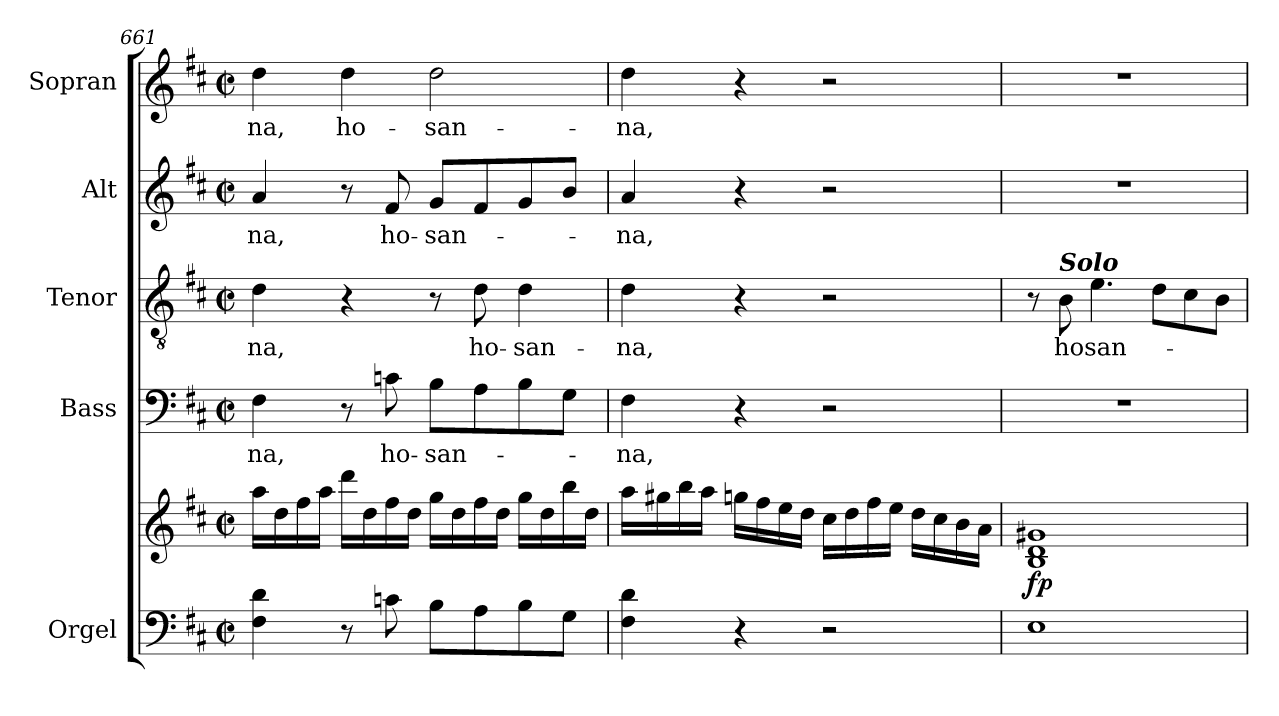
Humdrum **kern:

**kern	**kern	**dynam	**kern	**text	**kern	**text	**kern	**text	**kern	**text
*part5	*part5	*part5	*part4	*part4	*part3	*part3	*part2	*part2	*part1	*part1
*staff6	*staff5	*staff5/6	*staff4	*staff4	*staff3	*staff3	*staff2	*staff2	*staff1	*staff1
*I"Orgel	*	*	*I"Bass	*	*I"Tenor	*	*I"Alt	*	*I"Sopran	*
*I'Org.	*	*	*I'B.	*	*I'T.	*	*I'A.	*	*I'S.	*
*clefF4	*clefG2	*	*clefF4	*	*clefGv2	*	*clefG2	*	*clefG2	*
*k[f#c#]	*k[f#c#]	*	*k[f#c#]	*	*k[f#c#]	*	*k[f#c#]	*	*k[f#c#]	*
*D:	*D:	*	*D:	*	*D:	*	*D:	*	*D:	*
*M2/2	*M2/2	*	*M2/2	*	*M2/2	*	*M2/2	*	*M2/2	*
*met(c|)	*met(c|)	*	*met(c|)	*	*met(c|)	*	*met(c|)	*	*met(c|)	*
=661	=661	=661	=661	=661	=661	=661	=661	=661	=661	=661
!	!	!	!	!LO:LY:b	!	!LO:LY:b	!	!LO:LY:b	!	!LO:LY:b
4F#\ 4d\	16aa\LL	.	4F#\	-na,	4d\	-na,	4a/	-na,	4dd\	-na,
.	16dd\	.	.	.	.	.	.	.	.	.
.	16ff#\	.	.	.	.	.	.	.	.	.
.	16aa\JJ	.	.	.	.	.	.	.	.	.
!	!	!	!	!	!	!	!	!	!	!LO:LY:b
8r	16ddd\LL	.	8r	.	4r	.	8r	.	4dd\	ho-
.	16dd\	.	.	.	.	.	.	.	.	.
!	!	!	!	!LO:LY:b	!	!	!	!LO:LY:b	!	!
8cn\	16ff#\	.	8cn\	ho-	.	.	8f#/	ho-	.	.
.	16dd\JJ	.	.	.	.	.	.	.	.	.
!	!	!	!	!LO:LY:b	!	!	!	!LO:LY:b	!	!LO:LY:b
8B\L	16gg\LL	.	8B\L	-san-	8r	.	8g/L	-san-	2dd\	-san-
.	16dd\	.	.	.	.	.	.	.	.	.
!	!	!	!	!	!	!LO:LY:b	!	!	!	!
8A\	16ff#\	.	8A\	.	8d\	ho-	8f#/	.	.	.
.	16dd\JJ	.	.	.	.	.	.	.	.	.
!	!	!	!	!	!	!LO:LY:b	!	!	!	!
8B\	16gg\LL	.	8B\	.	4d\	-san-	8g/	.	.	.
.	16dd\	.	.	.	.	.	.	.	.	.
8G\J	16bb\	.	8G\J	.	.	.	8b/J	.	.	.
.	16dd\JJ	.	.	.	.	.	.	.	.	.
=662	=662	=662	=662	=662	=662	=662	=662	=662	=662	=662
!	!	!	!	!LO:LY:b	!	!LO:LY:b	!	!LO:LY:b	!	!LO:LY:b
4F#\ 4d\	16aa\LL	.	4F#\	-na,	4d\	-na,	4a/	-na,	4dd\	-na,
.	16gg#X\	.	.	.	.	.	.	.	.	.
.	16bb\	.	.	.	.	.	.	.	.	.
.	16aa\JJ	.	.	.	.	.	.	.	.	.
4r	16ggn\LL	.	4r	.	4r	.	4r	.	4r	.
.	16ff#\	.	.	.	.	.	.	.	.	.
.	16ee\	.	.	.	.	.	.	.	.	.
.	16dd\JJ	.	.	.	.	.	.	.	.	.
2r	16cc#\LL	.	2r	.	2r	.	2r	.	2r	.
.	16dd\	.	.	.	.	.	.	.	.	.
.	16ff#\	.	.	.	.	.	.	.	.	.
.	16ee\JJ	.	.	.	.	.	.	.	.	.
.	16dd\LL	.	.	.	.	.	.	.	.	.
.	16cc#\	.	.	.	.	.	.	.	.	.
.	16b\	.	.	.	.	.	.	.	.	.
.	16a\JJ	.	.	.	.	.	.	.	.	.
=663	=663	=663	=663	=663	=663	=663	=663	=663	=663	=663
!	!	!LO:DY:b	!	!	!	!	!	!	!	!
1E	1B 1d 1g#X	fp	1r	.	8r	.	1r	.	1r	.
!	!	!	!	!	!LO:TX:a:Bi:t=Solo	!	!	!	!	!
!	!	!	!	!	!	!LO:LY:b	!	!	!	!
.	.	.	.	.	8B\	hosan-	.	.	.	.
.	.	.	.	.	4.e\	.	.	.	.	.
.	.	.	.	.	8d\L	.	.	.	.	.
.	.	.	.	.	8c#\	.	.	.	.	.
.	.	.	.	.	8B\J	.	.	.	.	.
=	=	=	=	=	=	=	=	=	=	=
*-	*-	*-	*-	*-	*-	*-	*-	*-	*-	*-
